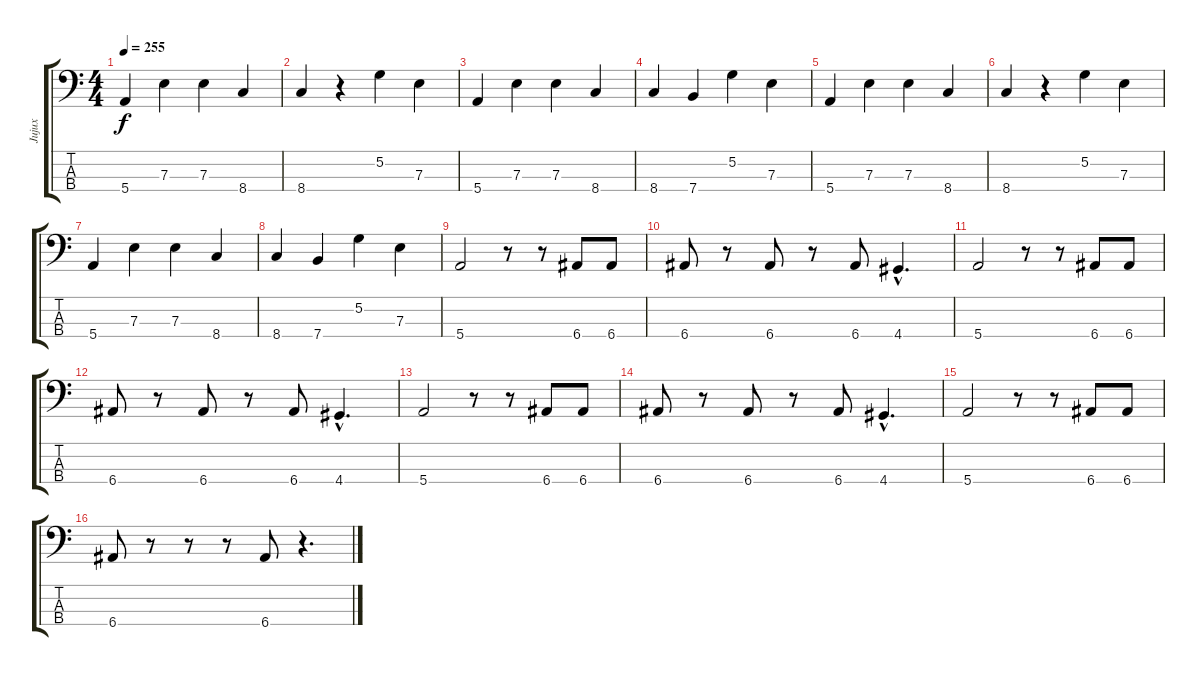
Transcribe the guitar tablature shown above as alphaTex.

\track ("Jujux" "Jujux") {instrument electricbassfinger}
\staff {score tabs}
\tuning (G2 D2 A1 E1) {hide}
\ts (4 4)
\tempo 255
\clef f4
\ks c
5.4.4{dy f} 7.3.4 7.3.4 8.4.4 |
8.4.4 r.4 5.2.4 7.3.4 |
5.4.4 7.3.4 7.3.4 8.4.4 |
8.4.4 7.4.4 5.2.4 7.3.4 |
5.4.4 7.3.4 7.3.4 8.4.4 |
8.4.4 r.4 5.2.4 7.3.4 |
5.4.4 7.3.4 7.3.4 8.4.4 |
8.4.4 7.4.4 5.2.4 7.3.4 |
5.4.2 r.8 r.8 6.4.8 6.4.8 |
6.4.8 r.8 6.4.8 r.8 6.4.8 4.4{hac}.4{d} |
5.4.2 r.8 r.8 6.4.8 6.4.8 |
6.4.8 r.8 6.4.8 r.8 6.4.8 4.4{hac}.4{d} |
5.4.2 r.8 r.8 6.4.8 6.4.8 |
6.4.8 r.8 6.4.8 r.8 6.4.8 4.4{hac}.4{d} |
5.4.2 r.8 r.8 6.4.8 6.4.8 |
6.4.8 r.8 r.8 r.8 6.4{ss}.8 r.4{d}
